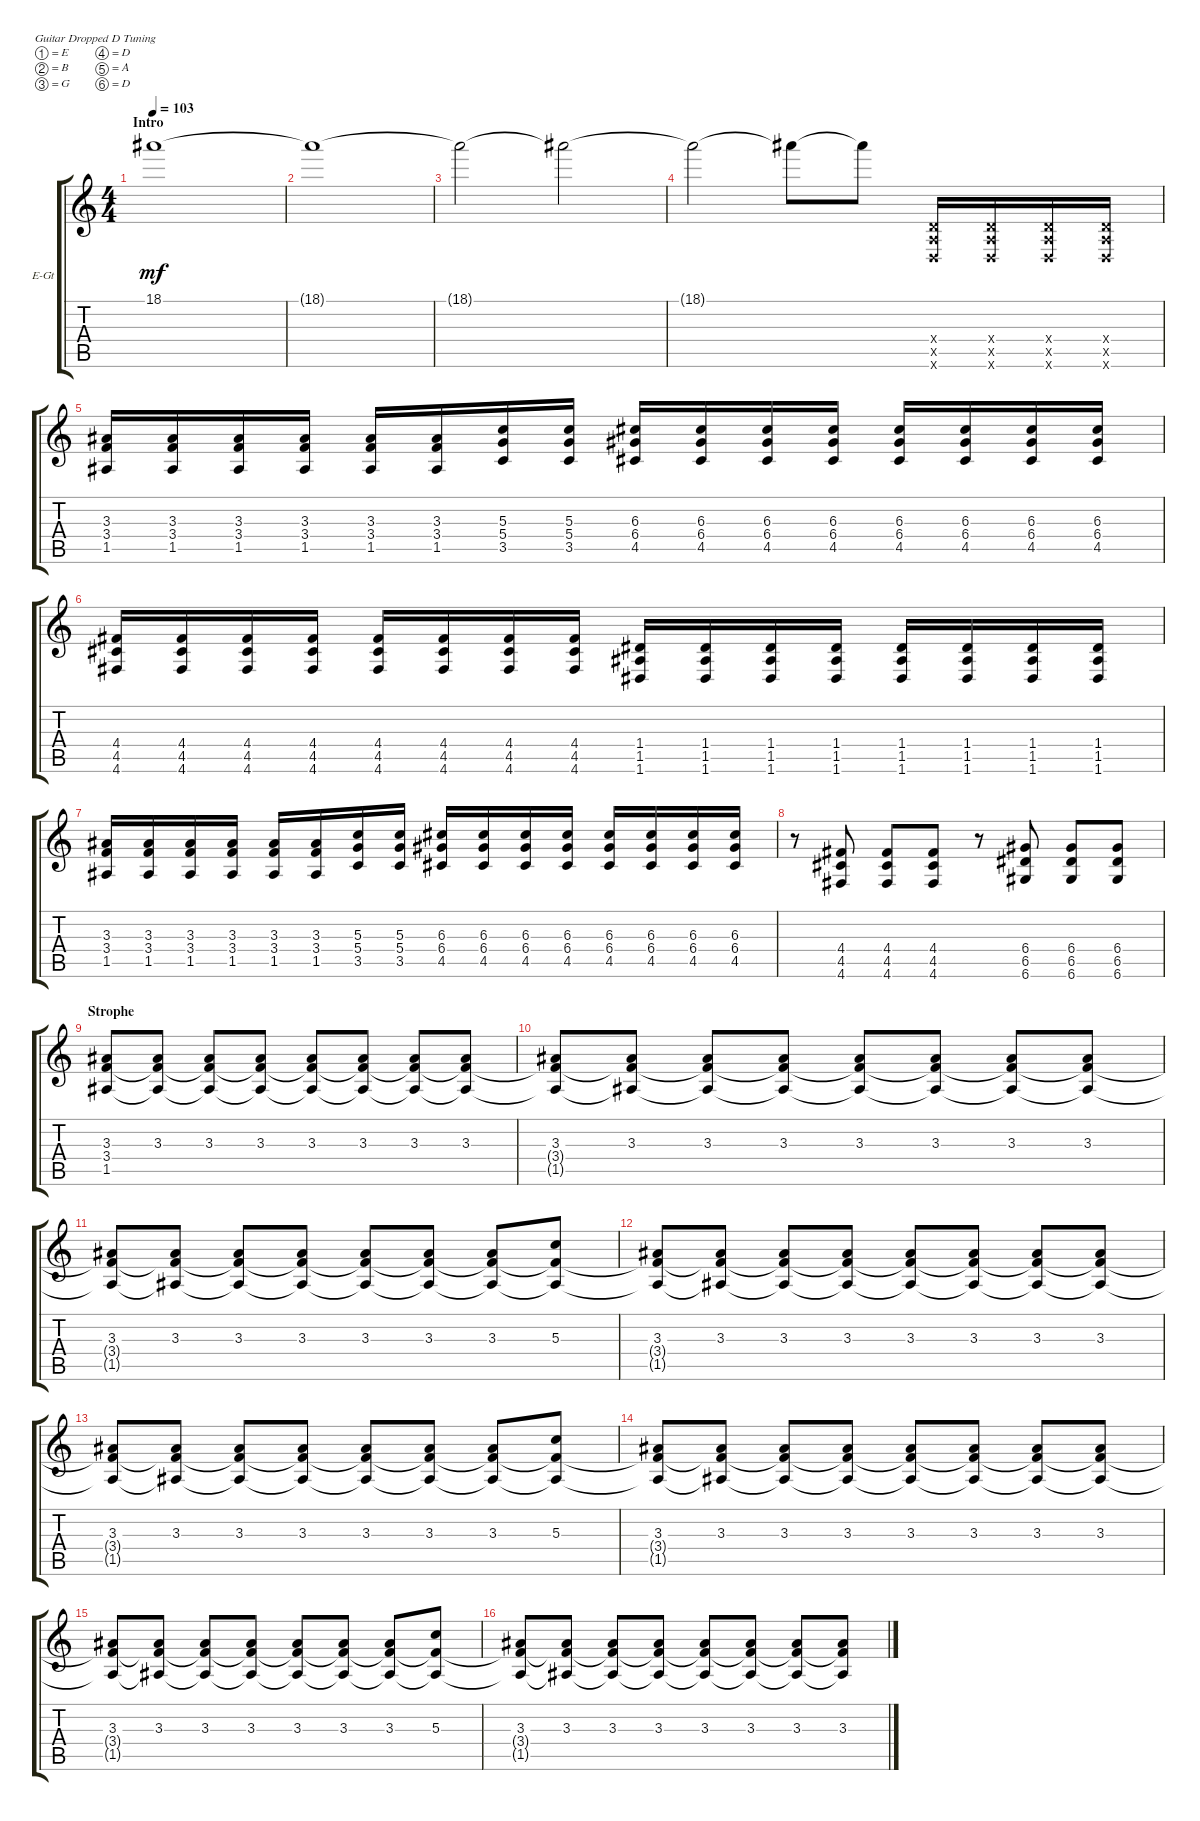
\defaultSystemsLayout 4
\bracketExtendMode groupsimilarinstruments
\firstSystemTrackNameOrientation horizontal
\otherSystemsTrackNameOrientation horizontal
\track ("Electric Guitar" "E-Gt") {instrument overdrivenguitar}
\staff {score tabs}
\tuning (E4 B3 G3 D3 A2 D2)
\ts (4 4)
\section ("" "Intro")
\tempo 103
\clef g2
\ks c
18.1.1{dy mf instrument overdrivenguitar} |
18.1{t}.1 |
18.1{t}.2 18.1{t}.2 |
18.1{t}.2 18.1{t}.8 18.1{t}.8 (0.5{x} 0.6{x} 0.4{x}).16 (0.6{x} 0.5{x} 0.4{x}).16 (0.6{x} 0.5{x} 0.4{x}).16 (0.6{x} 0.5{x} 0.4{x}).16 |
(1.5 3.4 3.3).16 (1.5 3.4 3.3).16 (1.5 3.4 3.3).16 (1.5 3.4 3.3).16 (1.5 3.4 3.3).16 (1.5 3.4 3.3).16 (3.5 5.4 5.3).16 (3.5 5.4 5.3).16 (4.5 6.4 6.3).16 (4.5 6.4 6.3).16 (4.5 6.4 6.3).16 (4.5 6.4 6.3).16 (4.5 6.4 6.3).16 (4.5 6.4 6.3).16 (4.5 6.4 6.3).16 (4.5 6.4 6.3).16 |
(4.6 4.5 4.4).16 (4.6 4.5 4.4).16 (4.6 4.5 4.4).16 (4.6 4.5 4.4).16 (4.6 4.5 4.4).16 (4.6 4.5 4.4).16 (4.6 4.5 4.4).16 (4.6 4.5 4.4).16 (1.6 1.5 1.4).16 (1.6 1.5 1.4).16 (1.6 1.5 1.4).16 (1.6 1.5 1.4).16 (1.6 1.5 1.4).16 (1.6 1.5 1.4).16 (1.6 1.5 1.4).16 (1.6 1.5 1.4).16 |
(1.5 3.4 3.3).16 (1.5 3.4 3.3).16 (1.5 3.4 3.3).16 (1.5 3.4 3.3).16 (1.5 3.4 3.3).16 (1.5 3.4 3.3).16 (3.5 5.4 5.3).16 (3.5 5.4 5.3).16 (4.5 6.4 6.3).16 (4.5 6.4 6.3).16 (4.5 6.4 6.3).16 (4.5 6.4 6.3).16 (4.5 6.4 6.3).16 (4.5 6.4 6.3).16 (4.5 6.4 6.3).16 (4.5 6.4 6.3).16 |
r.8 (4.6 4.5 4.4).8 (4.6 4.4 4.5).8 (4.6 4.5 4.4).8 r.8 (6.6 6.4 6.5).8 (6.6 6.5 6.4).8 (6.6 6.4 6.5).8 |
\section ("" "Strophe")
(1.5 3.4 3.3).8 (1.5{t} 3.4{t} 3.3).8 (1.5{t} 3.4{t} 3.3).8 (1.5{t} 3.4{t} 3.3).8 (1.5{t} 3.4{t} 3.3).8 (1.5{t} 3.4{t} 3.3).8 (1.5{t} 3.4{t} 3.3).8 (1.5{t} 3.4{t} 3.3).8 |
(3.3 1.5{t} 3.4{t}).8 (3.3 1.5{t} 3.4{t}).8 (3.3 1.5{t} 3.4{t}).8 (3.3 1.5{t} 3.4{t}).8 (3.3 1.5{t} 3.4{t}).8 (3.3 1.5{t} 3.4{t}).8 (3.3 1.5{t} 3.4{t}).8 (3.3 1.5{t} 3.4{t}).8 |
(3.3 1.5{t} 3.4{t}).8 (3.3 3.4{t} 1.5{t}).8 (3.3 3.4{t} 1.5{t}).8 (3.3 3.4{t} 1.5{t}).8 (3.3 3.4{t} 1.5{t}).8 (3.3 3.4{t} 1.5{t}).8 (3.3 3.4{t} 1.5{t}).8 (5.3 3.4{t} 1.5{t}).8 |
(3.3 3.4{t} 1.5{t}).8 (3.3 3.4{t} 1.5{t}).8 (3.3 3.4{t} 1.5{t}).8 (3.3 3.4{t} 1.5{t}).8 (3.3 3.4{t} 1.5{t}).8 (3.3 3.4{t} 1.5{t}).8 (3.3 3.4{t} 1.5{t}).8 (3.3 3.4{t} 1.5{t}).8 |
(3.3 3.4{t} 1.5{t}).8 (3.3 3.4{t} 1.5{t}).8 (3.3 3.4{t} 1.5{t}).8 (3.3 3.4{t} 1.5{t}).8 (3.3 3.4{t} 1.5{t}).8 (3.3 3.4{t} 1.5{t}).8 (3.3 3.4{t} 1.5{t}).8 (5.3 3.4{t} 1.5{t}).8 |
(3.3 3.4{t} 1.5{t}).8 (3.3 3.4{t} 1.5{t}).8 (3.3 3.4{t} 1.5{t}).8 (3.3 3.4{t} 1.5{t}).8 (3.3 3.4{t} 1.5{t}).8 (3.3 3.4{t} 1.5{t}).8 (3.3 3.4{t} 1.5{t}).8 (3.3 3.4{t} 1.5{t}).8 |
(3.3 3.4{t} 1.5{t}).8 (3.3 3.4{t} 1.5{t}).8 (3.3 3.4{t} 1.5{t}).8 (3.3 3.4{t} 1.5{t}).8 (3.3 3.4{t} 1.5{t}).8 (3.3 3.4{t} 1.5{t}).8 (3.3 3.4{t} 1.5{t}).8 (5.3 3.4{t} 1.5{t}).8 |
(3.3 3.4{t} 1.5{t}).8 (3.3 3.4{t} 1.5{t}).8 (3.3 3.4{t} 1.5{t}).8 (3.3 3.4{t} 1.5{t}).8 (3.3 3.4{t} 1.5{t}).8 (3.3 3.4{t} 1.5{t}).8 (3.3 3.4{t} 1.5{t}).8 (3.3 3.4{t} 1.5{t}).8
